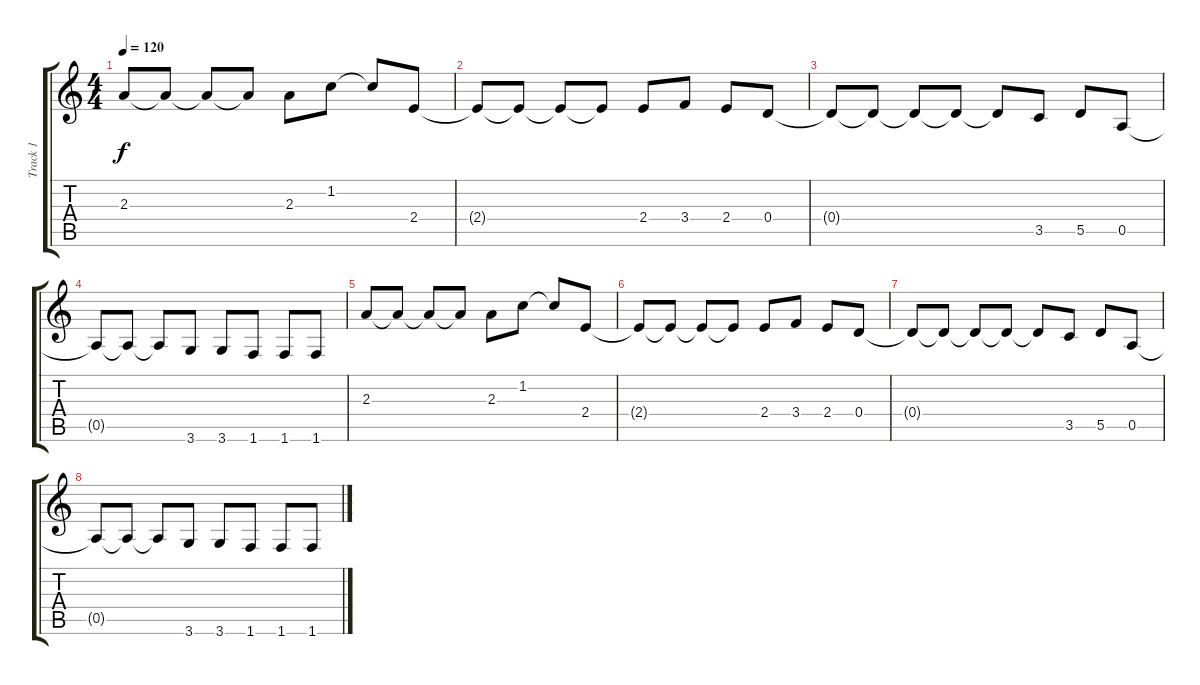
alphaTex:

\track ("Track 1" "Track 1") {instrument distortionguitar}
\staff {score tabs}
\tuning (E4 B3 G3 D3 A2 E2) {hide}
\ts (4 4)
\tempo 120
\clef g2
\ks c
2.3.8{dy f instrument distortionguitar} 2.3{t}.8 2.3{t}.8 2.3{t}.8 2.3.8 1.2.8 1.2{t}.8 2.4.8 |
2.4{t}.8 2.4{t}.8 2.4{t}.8 2.4{t}.8 2.4.8 3.4.8 2.4.8 0.4.8 |
0.4{t}.8 0.4{t}.8 0.4{t}.8 0.4{t}.8 0.4{t}.8 3.5.8 5.5.8 0.5.8 |
0.5{t}.8 0.5{t}.8 0.5{t}.8 3.6.8 3.6.8 1.6.8 1.6.8 1.6.8 |
2.3.8 2.3{t}.8 2.3{t}.8 2.3{t}.8 2.3.8 1.2.8 1.2{t}.8 2.4.8 |
2.4{t}.8 2.4{t}.8 2.4{t}.8 2.4{t}.8 2.4.8 3.4.8 2.4.8 0.4.8 |
0.4{t}.8 0.4{t}.8 0.4{t}.8 0.4{t}.8 0.4{t}.8 3.5.8 5.5.8 0.5.8 |
0.5{t}.8 0.5{t}.8 0.5{t}.8 3.6.8 3.6.8 1.6.8 1.6.8 1.6.8
